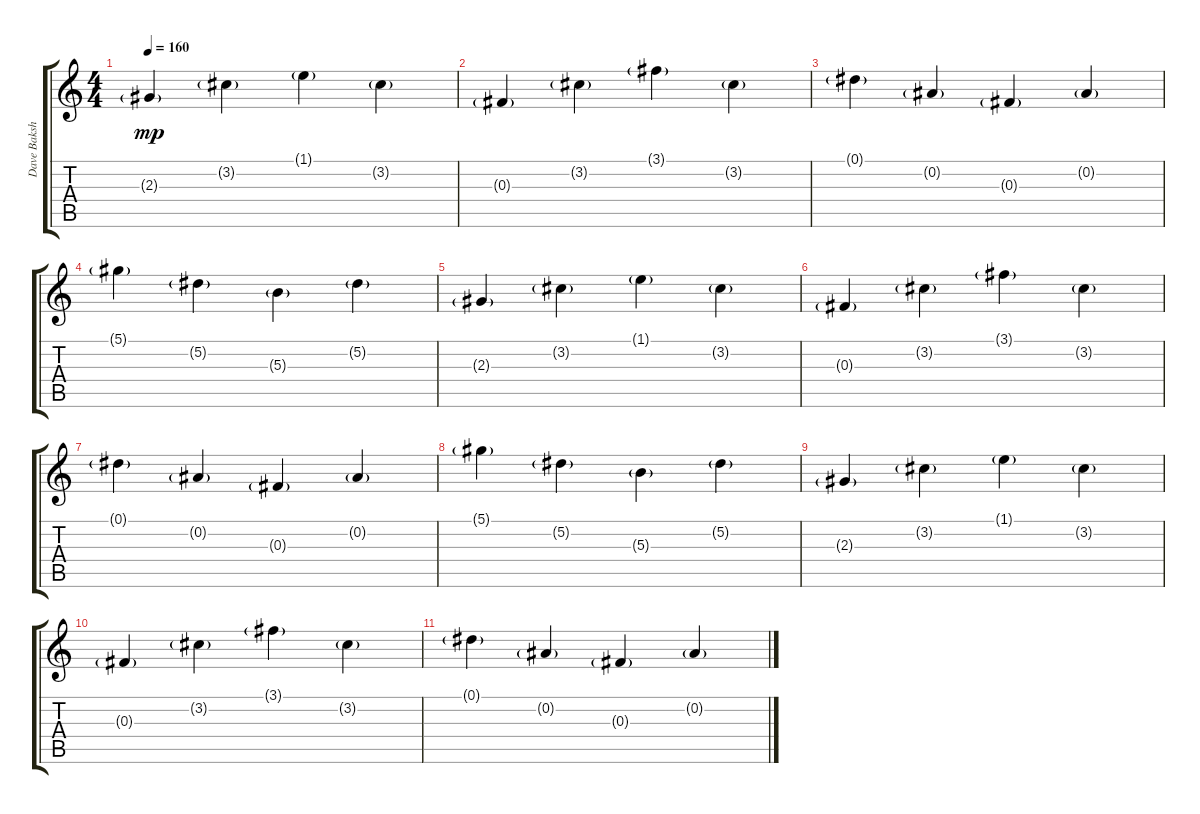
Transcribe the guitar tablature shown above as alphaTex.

\track ("Dave Baksh" "Dave Baksh") {instrument distortionguitar}
\staff {score tabs}
\tuning (Eb4 Bb3 Gb3 Db3 Ab2 Eb2) {hide}
\ts (4 4)
\tempo 160
\clef g2
\ks c
2.3{g}.4{dy mp} 3.2{g}.4 1.1{g}.4 3.2{g}.4 |
0.3{g}.4 3.2{g}.4 3.1{g}.4 3.2{g}.4 |
0.1{g}.4 0.2{g}.4 0.3{g}.4 0.2{g}.4 |
5.1{g}.4{instrument electricguitarjazz} 5.2{g}.4 5.3{g}.4 5.2{g}.4 |
2.3{g}.4 3.2{g}.4 1.1{g}.4 3.2{g}.4 |
0.3{g}.4 3.2{g}.4 3.1{g}.4 3.2{g}.4 |
0.1{g}.4 0.2{g}.4 0.3{g}.4 0.2{g}.4 |
5.1{g}.4{instrument electricguitarjazz} 5.2{g}.4 5.3{g}.4 5.2{g}.4 |
2.3{g}.4 3.2{g}.4 1.1{g}.4 3.2{g}.4 |
0.3{g}.4 3.2{g}.4 3.1{g}.4 3.2{g}.4 |
0.1{g}.4 0.2{g}.4 0.3{g}.4 0.2{g}.4
